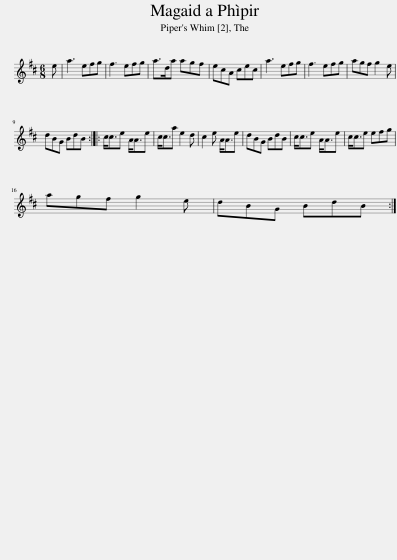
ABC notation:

X:1
L:1/8
M:6/8
I:linebreak $
K:D
V:1 treble
V:1
 e | a3 efg | f3 efg | a>da agf | ecA cec | %5
 a3 efg | f3 efg | agf g2 e |$ dBG BdB :: c<ce A<Ae | %10
 c<ca e2 d | c2 e A<Ae | dBG BdB | c<ce A<Ae | c<ce efg |$ %15
 agf g2 e | dBG BdB :| %17
